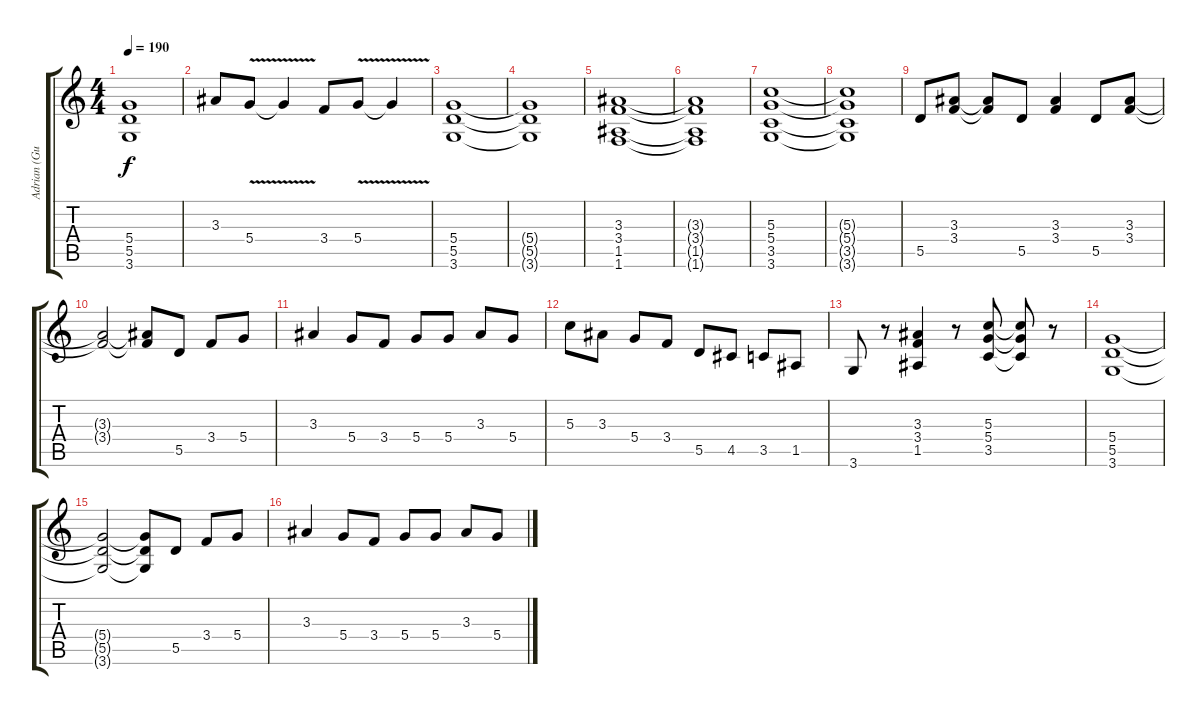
\track ("Adrian (Guitar)" "Adrian (Gu") {instrument distortionguitar}
\staff {score tabs}
\tuning (E4 B3 G3 D3 A2 E2) {hide}
\ts (4 4)
\tempo 190
\clef g2
\ks c
(5.4 5.5 3.6).1{dy f} |
3.3.8 5.4{v}.8 5.4{t}.4 3.4.8 5.4{v}.8 5.4{t}.4 |
(5.4 5.5 3.6).1 |
(5.4{t} 5.5{t} 3.6{t}).1 |
(3.3 3.4 1.5 1.6).1 |
(3.3{t} 3.4{t} 1.5{t} 1.6{t}).1 |
(5.3 5.4 3.5 3.6).1 |
(5.3{t} 5.4{t} 3.5{t} 3.6{t}).1 |
5.5.8 (3.3 3.4).8 (3.3{t} 3.4{t}).8 5.5.8 (3.3 3.4).4 5.5.8 (3.3 3.4).8 |
(3.3{t} 3.4{t}).2 (3.3{t} 3.4{t}).8 5.5.8 3.4.8 5.4.8 |
3.3.4 5.4.8 3.4.8 5.4.8 5.4.8 3.3.8 5.4.8 |
5.3.8 3.3.8 5.4.8 3.4.8 5.5.8 4.5.8 3.5.8 1.5.8 |
3.6.8 r.8 (3.3 3.4 1.5).4 r.8 (5.3 5.4 3.5).8 (5.3{t} 5.4{t} 3.5{t}).8 r.8 |
(5.4 5.5 3.6).1 |
(5.4{t} 5.5{t} 3.6{t}).2 (5.4{t} 5.5{t} 3.6{t}).8 5.5.8 3.4.8 5.4.8 |
3.3.4 5.4.8 3.4.8 5.4.8 5.4.8 3.3.8 5.4.8
